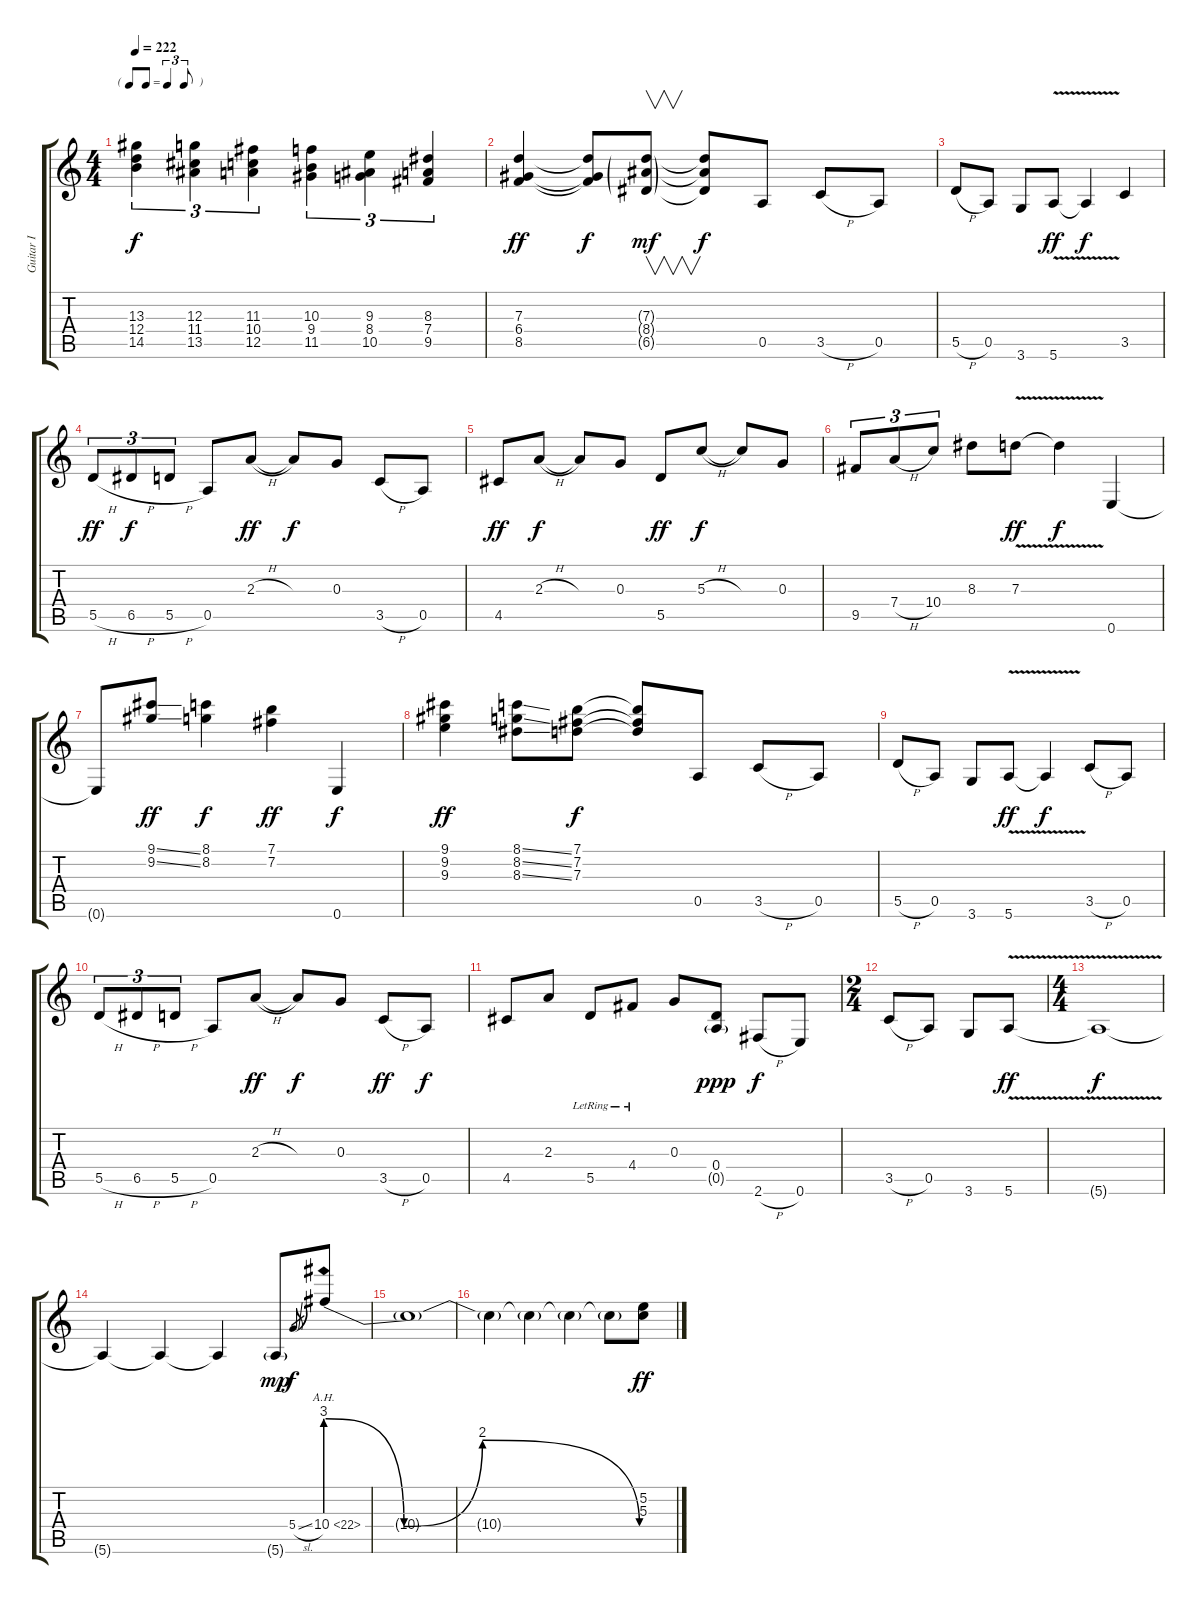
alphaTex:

\track ("Guitar I" "Guitar I") {instrument overdrivenguitar}
\staff {score tabs}
\tuning (E4 B3 G3 D3 A2 E2) {hide}
\ts (4 4)
\tf triplet8th
\tempo 222
\clef g2
\ks c
(13.3 12.4 14.5).4{tu (3 2) dy f} (12.3 11.4 13.5).4{tu (3 2)} (11.3 10.4 12.5).4{tu (3 2)} (10.3 9.4 11.5).4{tu (3 2)} (9.3 8.4 10.5).4{tu (3 2)} (8.3 7.4 9.5).4{tu (3 2)} |
(7.3 6.4 8.5).4{dy ff} (7.3{t} 6.4{t} 8.5{t}).8{dy f} (7.3{g} 8.4{g} 6.5{g}).8{v dy mf} (7.3{t} 8.4{t} 6.5{t}).8{dy f} 0.5.8 3.5{h}.8 0.5.8 |
5.5{h}.8 0.5.8 3.6.8 5.6{v}.8{dy ff} 5.6{t}.4{dy f} 3.5.4 |
5.5{h}.8{tu (3 2) dy ff} 6.5{h}.8{tu (3 2) dy f} 5.5{h}.8{tu (3 2)} 0.5.8 2.3{h}.8{dy ff} 2.3{t}.8{dy f} 0.3.8 3.5{h}.8 0.5.8 |
4.5.8{dy ff} 2.3{h}.8{dy f} 2.3{t}.8 0.3.8 5.5.8{dy ff} 5.3{h}.8{dy f} 5.3{t}.8 0.3.8 |
9.5.8{tu (3 2)} 7.4{h}.8{tu (3 2)} 10.4.8{tu (3 2)} 8.3.8 7.3{v}.8{dy ff} 7.3{t}.4{dy f} 0.6.4 |
0.6{t}.8 (9.1{ss} 9.2{ss}).8{dy ff} (8.1 8.2).4{dy f} (7.1 7.2).4{dy ff} 0.6.4{dy f} |
(9.1 9.2 9.3).4{dy ff} (8.1{ss} 8.2{ss} 8.3{ss}).8 (7.1 7.2 7.3).8{dy f} (7.1{t} 7.2{t} 7.3{t}).8 0.5.8 3.5{h}.8 0.5.8 |
5.5{h}.8 0.5.8 3.6.8 5.6{v}.8{dy ff} 5.6{t}.4{dy f} 3.5{h}.8 0.5.8 |
5.5{h}.8{tu (3 2)} 6.5{h}.8{tu (3 2)} 5.5{h}.8{tu (3 2)} 0.5.8 2.3{h}.8{dy ff} 2.3{t}.8{dy f} 0.3.8 3.5{h}.8{dy ff} 0.5.8{dy f} |
4.5.8 2.3.8 5.5{lr}.8 4.4{lr}.8 0.3.8 (0.4 0.5{g}).8{dy ppp} 2.6{h}.8{dy f} 0.6.8 |
\ts (2 4)
3.5{h}.8 0.5.8 3.6.8 5.6{v}.8{dy ff} |
\ts (4 4)
5.6{t}.1{dy f} |
5.6{t}.4 5.6{t}.4 5.6{t}.4 5.6{g}.8{dy mp} 5.4{sl}.8{gr dy f} 10.4{be (custom 0 12 15 0 30 8 60 0) ah 12}.8 |
10.4{t}.1 |
10.4{t}.4 10.4{t}.4 10.4{t}.4 10.4{t}.8 (5.2 5.3).8{dy ff}
